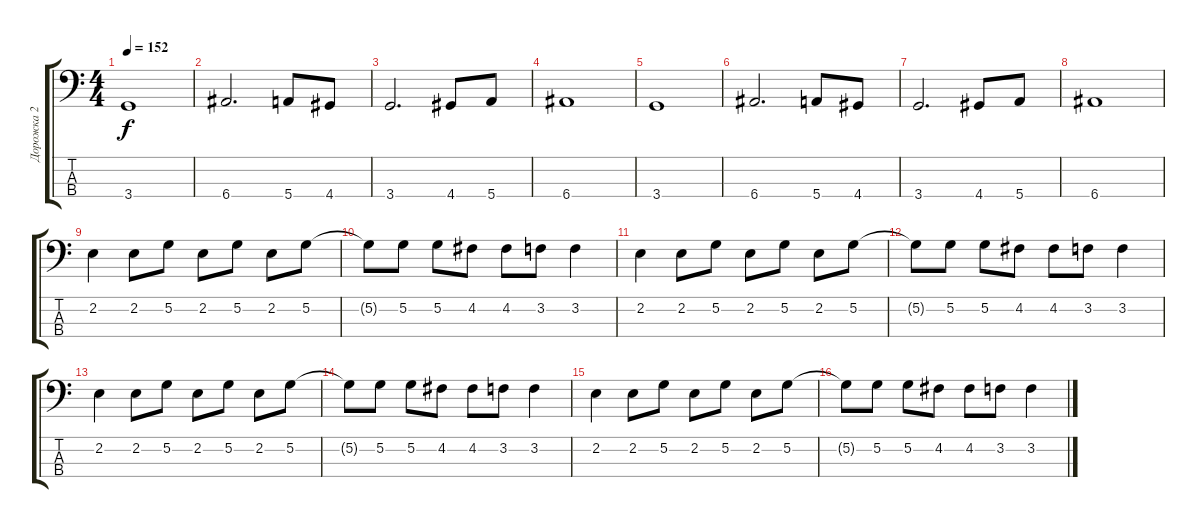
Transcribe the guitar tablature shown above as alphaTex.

\track ("Дорожка 2" "Дорожка 2") {instrument electricbassfinger}
\staff {score tabs}
\tuning (G2 D2 A1 E1) {hide}
\ts (4 4)
\tempo 152
\clef f4
\ks c
3.4.1{dy f} |
6.4.2{d} 5.4.8 4.4.8 |
3.4.2{d} 4.4.8 5.4.8 |
6.4.1 |
3.4.1 |
6.4.2{d} 5.4.8 4.4.8 |
3.4.2{d} 4.4.8 5.4.8 |
6.4.1 |
2.2.4 2.2.8 5.2.8 2.2.8 5.2.8 2.2.8 5.2.8 |
5.2{t}.8 5.2.8 5.2.8 4.2.8 4.2.8 3.2.8 3.2.4 |
2.2.4 2.2.8 5.2.8 2.2.8 5.2.8 2.2.8 5.2.8 |
5.2{t}.8 5.2.8 5.2.8 4.2.8 4.2.8 3.2.8 3.2.4 |
2.2.4 2.2.8 5.2.8 2.2.8 5.2.8 2.2.8 5.2.8 |
5.2{t}.8 5.2.8 5.2.8 4.2.8 4.2.8 3.2.8 3.2.4 |
2.2.4 2.2.8 5.2.8 2.2.8 5.2.8 2.2.8 5.2.8 |
5.2{t}.8 5.2.8 5.2.8 4.2.8 4.2.8 3.2.8 3.2.4
